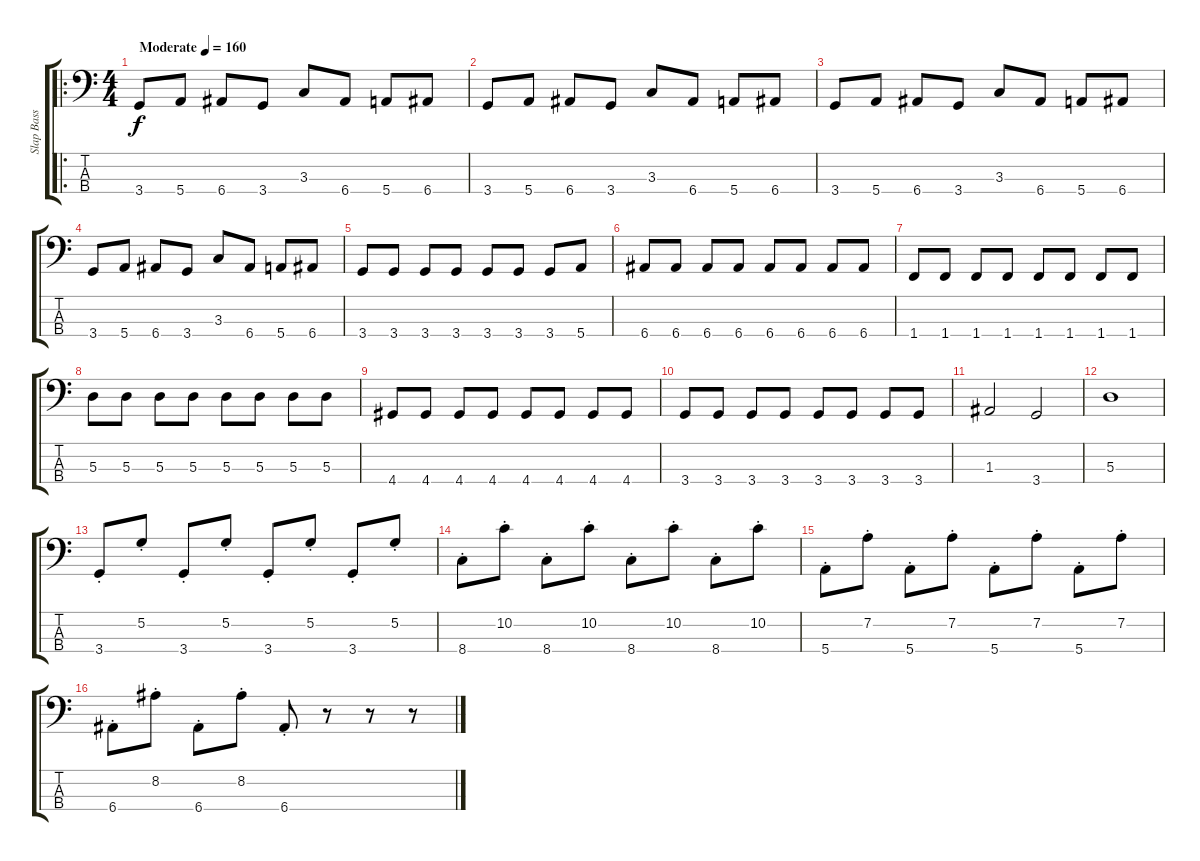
\track ("Slap Bass" "Slap Bass") {instrument slapbass2}
\staff {score tabs}
\tuning (G2 D2 A1 E1) {hide}
\ro
\ts (4 4)
\tempo (160 "Moderate")
\clef f4
\ks c
3.4.8{dy f instrument slapbass2} 5.4.8 6.4.8 3.4.8 3.3.8 6.4.8 5.4.8 6.4.8 |
3.4.8 5.4.8 6.4.8 3.4.8 3.3.8 6.4.8 5.4.8 6.4.8 |
3.4.8 5.4.8 6.4.8 3.4.8 3.3.8 6.4.8 5.4.8 6.4.8 |
3.4.8 5.4.8 6.4.8 3.4.8 3.3.8 6.4.8 5.4.8 6.4.8 |
3.4.8 3.4.8 3.4.8 3.4.8 3.4.8 3.4.8 3.4.8 5.4.8 |
6.4.8 6.4.8 6.4.8 6.4.8 6.4.8 6.4.8 6.4.8 6.4.8 |
1.4.8 1.4.8 1.4.8 1.4.8 1.4.8 1.4.8 1.4.8 1.4.8 |
5.3.8 5.3.8 5.3.8 5.3.8 5.3.8 5.3.8 5.3.8 5.3.8 |
4.4.8 4.4.8 4.4.8 4.4.8 4.4.8 4.4.8 4.4.8 4.4.8 |
3.4.8 3.4.8 3.4.8 3.4.8 3.4.8 3.4.8 3.4.8 3.4.8 |
1.3.2 3.4.2 |
5.3.1 |
3.4{st}.8 5.2{st}.8 3.4{st}.8 5.2{st}.8 3.4{st}.8 5.2{st}.8 3.4{st}.8 5.2{st}.8 |
8.4{st}.8 10.2{st}.8 8.4{st}.8 10.2{st}.8 8.4{st}.8 10.2{st}.8 8.4{st}.8 10.2{st}.8 |
5.4{st}.8 7.2{st}.8 5.4{st}.8 7.2{st}.8 5.4{st}.8 7.2{st}.8 5.4{st}.8 7.2{st}.8 |
6.4{st}.8 8.2{st}.8 6.4{st}.8 8.2{st}.8 6.4{st}.8 r.8 r.8 r.8
